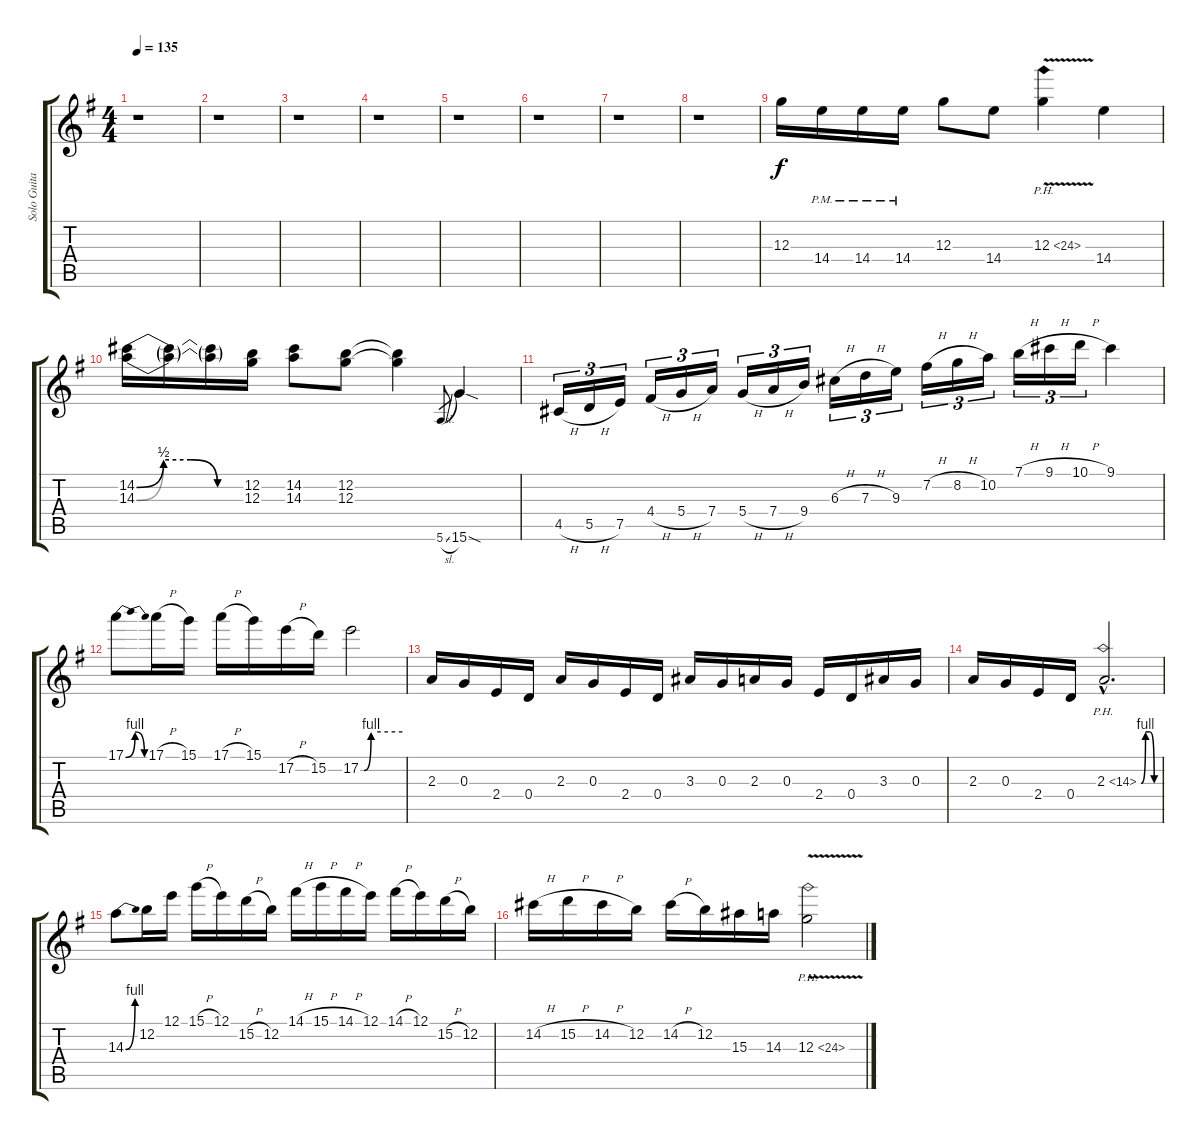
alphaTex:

\track ("Solo Guitar" "Solo Guita") {instrument distortionguitar}
\staff {score tabs}
\tuning (E4 B3 G3 D3 A2 E2) {hide}
\ts (4 4)
\tempo 135
\clef g2
\ks eminor
r.1{dy f instrument distortionguitar} |
r.1 |
r.1 |
r.1 |
r.1 |
r.1 |
r.1 |
r.1 |
12.3.16 14.4{pm}.16 14.4{pm}.16 14.4{pm}.16 12.3.8 14.4.8 12.3{ph 12 v}.4 14.4.4 |
(14.2{be (custom 0 0 15 2 30 2 45 0 60 0)} 14.3{be (custom 0 0 15 2 30 2 45 0 60 0)}).16 (14.2{t} 14.3{t}).16 (14.2{t} 14.3{t}).16 (12.2 12.3).16 (14.2 14.3).8 (12.2 12.3).8 (12.2{t} 12.3{t}).4 5.6{sl}.8{gr} 15.6{sod}.4 |
4.5{h}.16{tu (3 2)} 5.5{h}.16{tu (3 2)} 7.5.16{tu (3 2)} 4.4{h}.16{tu (3 2)} 5.4{h}.16{tu (3 2)} 7.4.16{tu (3 2)} 5.4{h}.16{tu (3 2)} 7.4{h}.16{tu (3 2)} 9.4.16{tu (3 2)} 6.3{h}.16{tu (3 2)} 7.3{h}.16{tu (3 2)} 9.3.16{tu (3 2)} 7.2{h}.16{tu (3 2)} 8.2{h}.16{tu (3 2)} 10.2.16{tu (3 2)} 7.1{h}.16{tu (3 2)} 9.1{h}.16{tu (3 2)} 10.1{h}.16{tu (3 2)} 9.1.4 |
17.1{be (bendrelease 0 0 15 4 40 4 60 0)}.8 17.1{h}.16 15.1.16 17.1{h}.16 15.1.16 17.2{h}.16 15.2.16 17.2{be (custom 0 0 5 0 15 4 60 4)}.2 |
2.3.16 0.3.16 2.4.16 0.4.16 2.3.16 0.3.16 2.4.16 0.4.16 3.3.16 0.3.16 2.3.16 0.3.16 2.4.16 0.4.16 3.3.16 0.3.16 |
2.3.16 0.3.16 2.4.16 0.4.16 2.3{be (custom 0 0 15 4 30 4 45 0 60 0) ph 12 hac}.2{d} |
14.3{be (bend 0 0 60 4)}.8 12.2.16 12.1.16 15.1{h}.16 12.1.16 15.2{h}.16 12.2.16 14.1{h}.16 15.1{h}.16 14.1{h}.16 12.1.16 14.1{h}.16 12.1.16 15.2{h}.16 12.2.16 |
14.2{h}.16 15.2{h}.16 14.2{h}.16 12.2.16 14.2{h}.16 12.2.16 15.3.16 14.3.16 12.3{ph 12 v}.2
